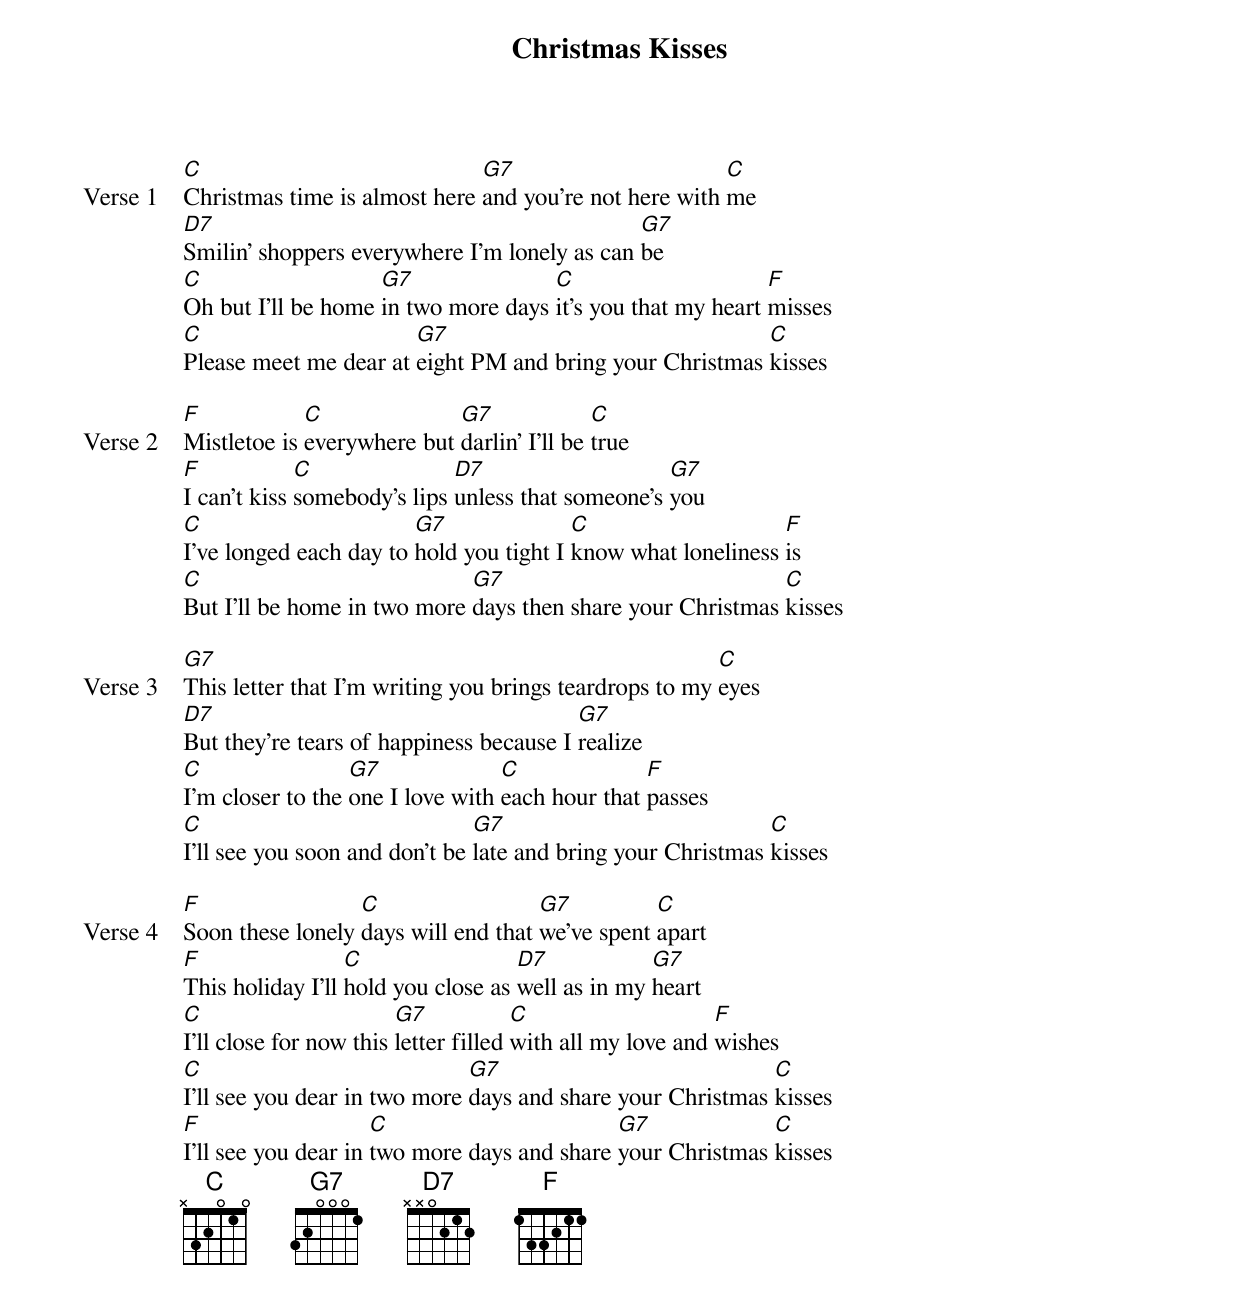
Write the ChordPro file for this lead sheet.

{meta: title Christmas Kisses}
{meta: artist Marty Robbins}
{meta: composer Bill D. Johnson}
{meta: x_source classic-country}
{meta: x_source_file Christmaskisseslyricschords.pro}
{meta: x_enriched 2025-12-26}

{start_of_verse: Verse 1}
[C]Christmas time is almost here [G7]and you're not here with [C]me
[D7]Smilin' shoppers everywhere I'm lonely as can [G7]be
[C]Oh but I'll be home [G7]in two more days [C]it's you that my heart [F]misses
[C]Please meet me dear at [G7]eight PM and bring your Christmas [C]kisses
{end_of_verse}

{start_of_verse: Verse 2}
[F]Mistletoe is [C]everywhere but [G7]darlin' I'll be [C]true
[F]I can't kiss [C]somebody's lips [D7]unless that someone's [G7]you
[C]I've longed each day to [G7]hold you tight I [C]know what loneliness [F]is
[C]But I'll be home in two more [G7]days then share your Christmas [C]kisses
{end_of_verse}

{start_of_verse: Verse 3}
[G7]This letter that I'm writing you brings teardrops to my [C]eyes
[D7]But they're tears of happiness because I [G7]realize
[C]I'm closer to the [G7]one I love with [C]each hour that [F]passes
[C]I'll see you soon and don't be [G7]late and bring your Christmas [C]kisses
{end_of_verse}

{start_of_verse: Verse 4}
[F]Soon these lonely [C]days will end that [G7]we've spent [C]apart
[F]This holiday I'll [C]hold you close as [D7]well as in my [G7]heart
[C]I'll close for now this [G7]letter filled [C]with all my love and [F]wishes
[C]I'll see you dear in two more [G7]days and share your Christmas [C]kisses
[F]I'll see you dear in [C]two more days and share [G7]your Christmas [C]kisses
{end_of_verse}
